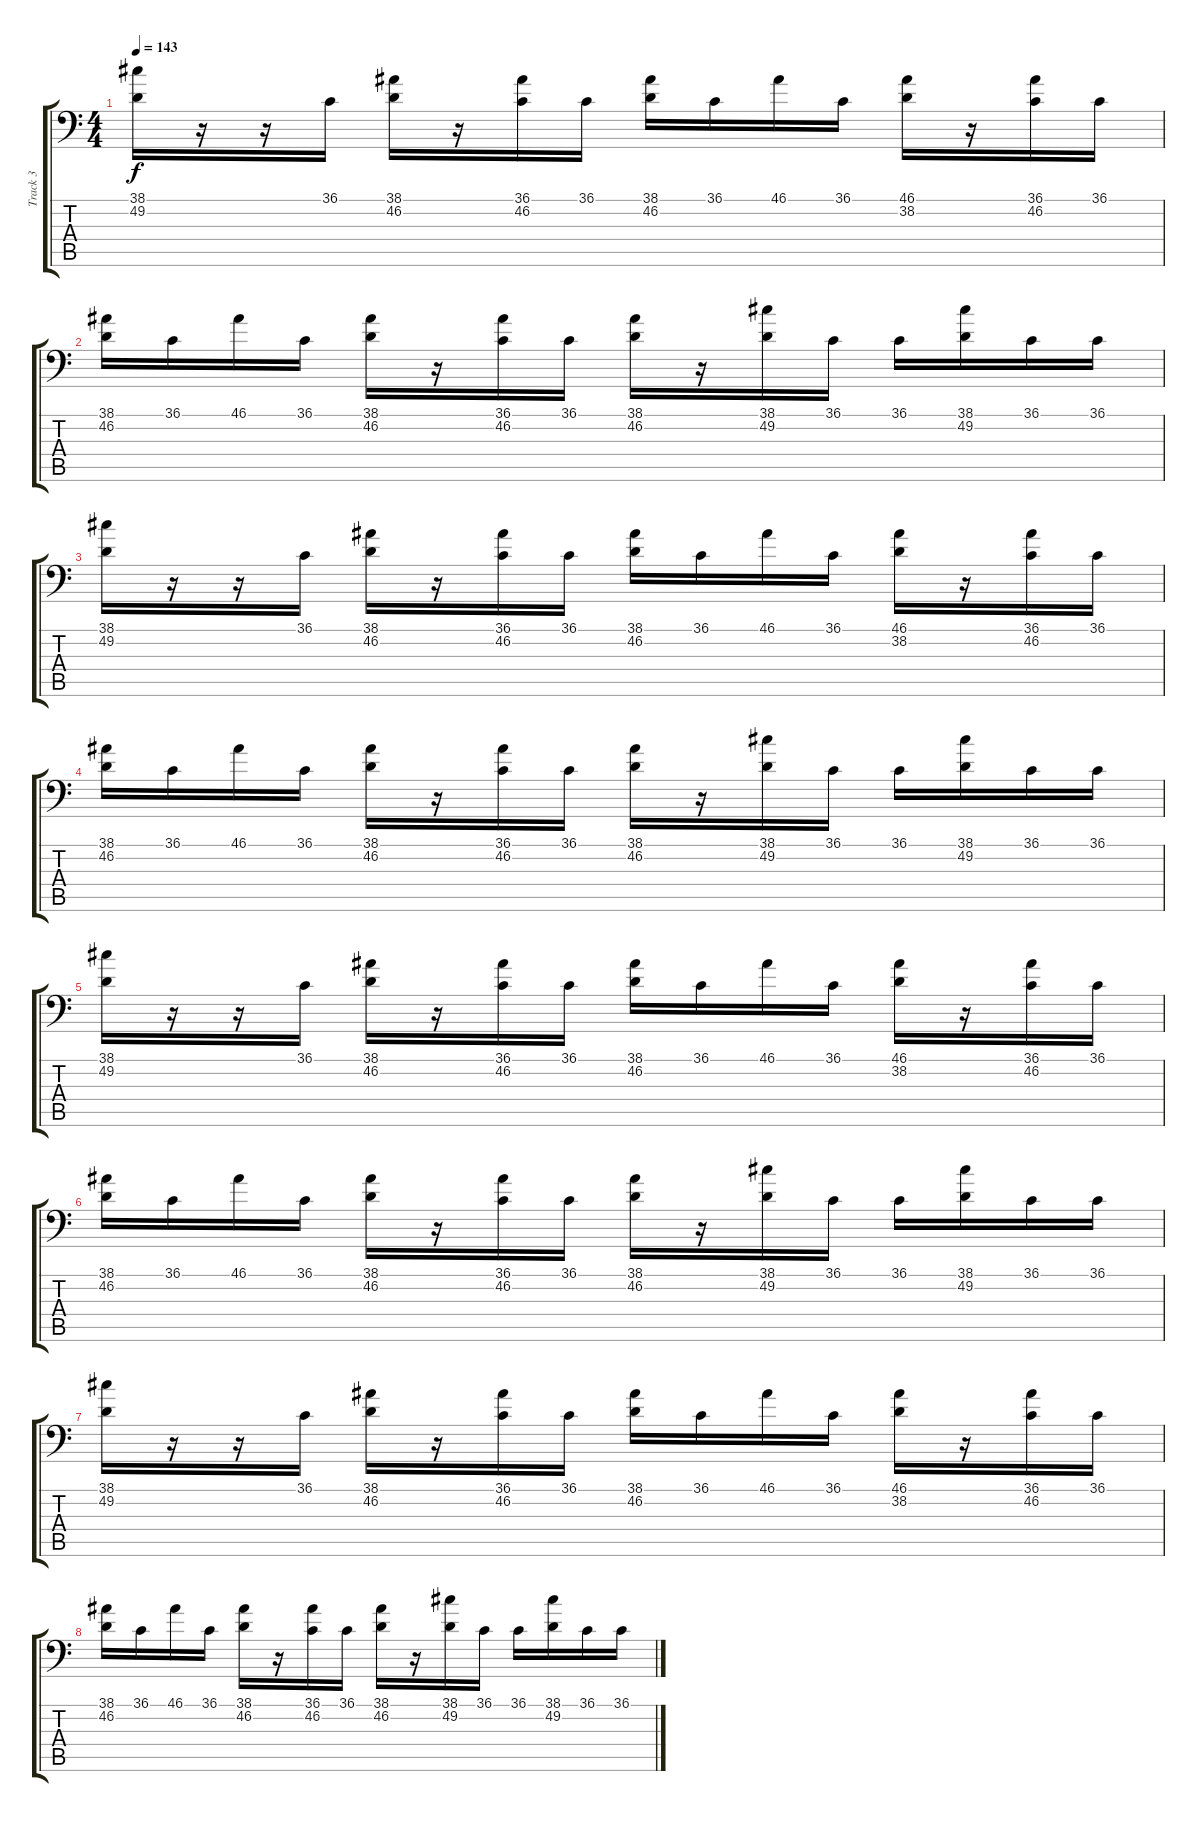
\track ("Track 3" "Track 3") {instrument acousticgrandpiano}
\staff {score tabs}
\tuning (C-1 C-1 C-1 C-1 C-1 C-1) {hide}
\ts (4 4)
\tempo 143
\clef f4
\ks c
(38.1 49.2).16{dy f} r.16 r.16 36.1.16 (38.1 46.2).16 r.16 (36.1 46.2).16 36.1.16 (38.1 46.2).16 36.1.16 46.1.16 36.1.16 (46.1 38.2).16 r.16 (36.1 46.2).16 36.1.16 |
(38.1 46.2).16 36.1.16 46.1.16 36.1.16 (38.1 46.2).16 r.16 (36.1 46.2).16 36.1.16 (38.1 46.2).16 r.16 (38.1 49.2).16 36.1.16 36.1.16 (38.1 49.2).16 36.1.16 36.1.16 |
(38.1 49.2).16 r.16 r.16 36.1.16 (38.1 46.2).16 r.16 (36.1 46.2).16 36.1.16 (38.1 46.2).16 36.1.16 46.1.16 36.1.16 (46.1 38.2).16 r.16 (36.1 46.2).16 36.1.16 |
(38.1 46.2).16 36.1.16 46.1.16 36.1.16 (38.1 46.2).16 r.16 (36.1 46.2).16 36.1.16 (38.1 46.2).16 r.16 (38.1 49.2).16 36.1.16 36.1.16 (38.1 49.2).16 36.1.16 36.1.16 |
(38.1 49.2).16 r.16 r.16 36.1.16 (38.1 46.2).16 r.16 (36.1 46.2).16 36.1.16 (38.1 46.2).16 36.1.16 46.1.16 36.1.16 (46.1 38.2).16 r.16 (36.1 46.2).16 36.1.16 |
(38.1 46.2).16 36.1.16 46.1.16 36.1.16 (38.1 46.2).16 r.16 (36.1 46.2).16 36.1.16 (38.1 46.2).16 r.16 (38.1 49.2).16 36.1.16 36.1.16 (38.1 49.2).16 36.1.16 36.1.16 |
(38.1 49.2).16 r.16 r.16 36.1.16 (38.1 46.2).16 r.16 (36.1 46.2).16 36.1.16 (38.1 46.2).16 36.1.16 46.1.16 36.1.16 (46.1 38.2).16 r.16 (36.1 46.2).16 36.1.16 |
(38.1 46.2).16 36.1.16 46.1.16 36.1.16 (38.1 46.2).16 r.16 (36.1 46.2).16 36.1.16 (38.1 46.2).16 r.16 (38.1 49.2).16 36.1.16 36.1.16 (38.1 49.2).16 36.1.16 36.1.16
